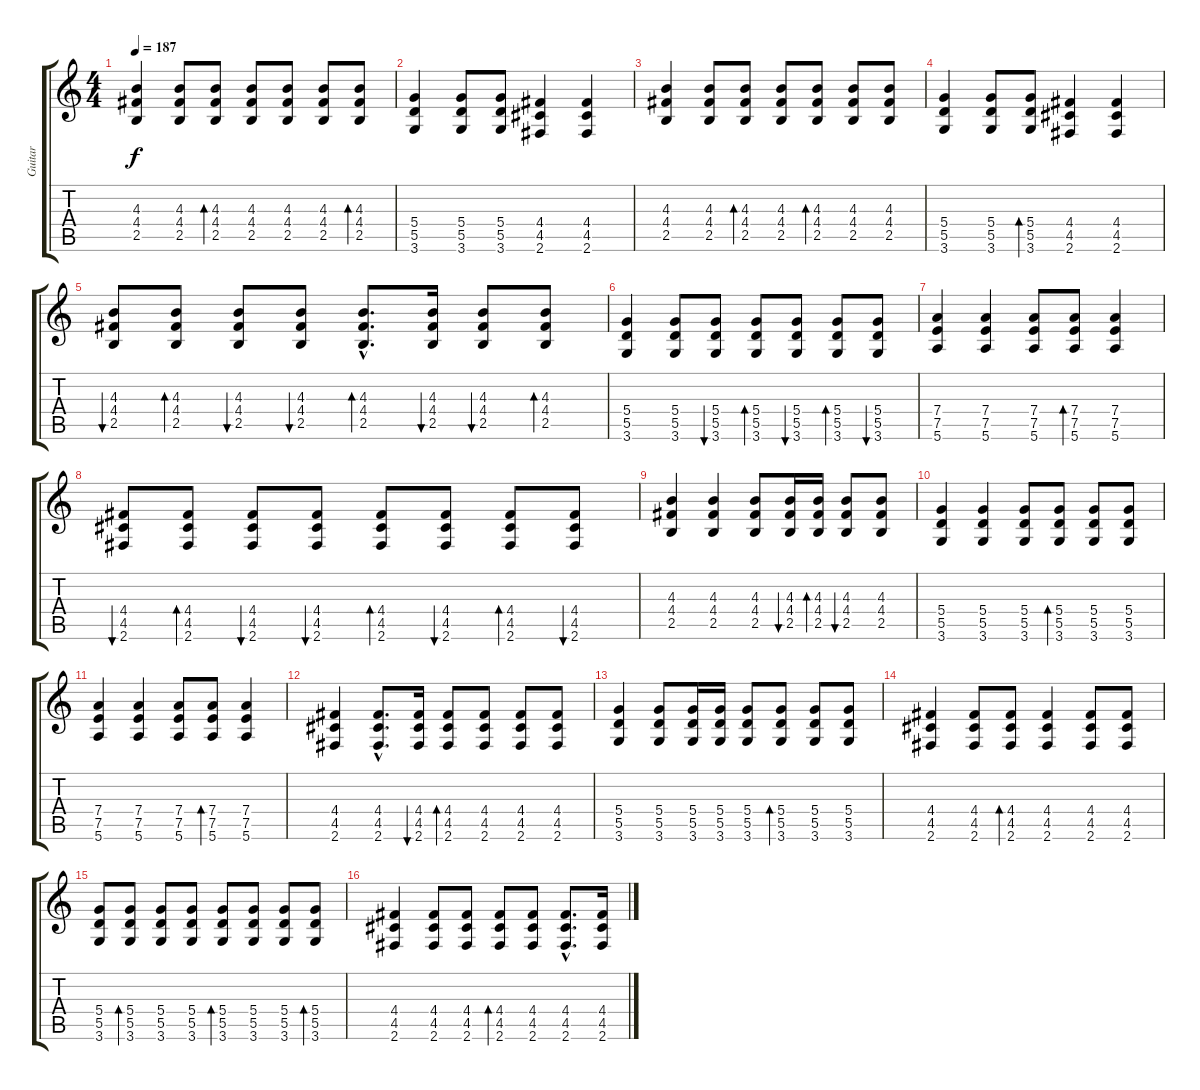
\track ("Guitar" "Guitar") {instrument distortionguitar}
\staff {score tabs}
\tuning (E4 B3 G3 D3 A2 E2) {hide}
\ts (4 4)
\tempo 187
\clef g2
\ks c
(4.3 4.4 2.5).4{dy f} (4.3 4.4 2.5).8 (4.3 4.4 2.5).8{bd 240} (4.3 4.4 2.5).8 (4.3 4.4 2.5).8 (4.3 4.4 2.5).8 (4.3 4.4 2.5).8{bd 240} |
(5.4 5.5 3.6).4 (5.4 5.5 3.6).8 (5.4 5.5 3.6).8 (4.4 4.5 2.6).4 (4.4 4.5 2.6).4 |
(4.3 4.4 2.5).4 (4.3 4.4 2.5).8 (4.3 4.4 2.5).8{bd 240} (4.3 4.4 2.5).8 (4.3 4.4 2.5).8{bd 240} (4.3 4.4 2.5).8 (4.3 4.4 2.5).8 |
(5.4 5.5 3.6).4 (5.4 5.5 3.6).8 (5.4 5.5 3.6).8{bd 240} (4.4 4.5 2.6).4 (4.4 4.5 2.6).4 |
(4.3 4.4 2.5).8{bu 240} (4.3 4.4 2.5).8{bd 240} (4.3 4.4 2.5).8{bu 240} (4.3 4.4 2.5).8{bu 240} (4.3{hac} 4.4{hac} 2.5{hac}).8{d bd 240} (4.3 4.4 2.5).16{bu 240} (4.3 4.4 2.5).8{bu 240} (4.3 4.4 2.5).8{bd 240} |
(5.4 5.5 3.6).4 (5.4 5.5 3.6).8 (5.4 5.5 3.6).8{bu 240} (5.4 5.5 3.6).8{bd 240} (5.4 5.5 3.6).8{bu 240} (5.4 5.5 3.6).8{bd 240} (5.4 5.5 3.6).8{bu 240} |
(7.4 7.5 5.6).4 (7.4 7.5 5.6).4 (7.4 7.5 5.6).8 (7.4 7.5 5.6).8{bd 240} (7.4 7.5 5.6).4 |
(4.4 4.5 2.6).8{bu 240} (4.4 4.5 2.6).8{bd 240} (4.4 4.5 2.6).8{bu 240} (4.4 4.5 2.6).8{bu 240} (4.4 4.5 2.6).8{bd 240} (4.4 4.5 2.6).8{bu 240} (4.4 4.5 2.6).8{bd 240} (4.4 4.5 2.6).8{bu 240} |
(4.3 4.4 2.5).4 (4.3 4.4 2.5).4 (4.3 4.4 2.5).8 (4.3 4.4 2.5).16{bu 120} (4.3 4.4 2.5).16{bd 120} (4.3 4.4 2.5).8{bu 240} (4.3 4.4 2.5).8 |
(5.4 5.5 3.6).4 (5.4 5.5 3.6).4 (5.4 5.5 3.6).8 (5.4 5.5 3.6).8{bd 240} (5.4 5.5 3.6).8 (5.4 5.5 3.6).8 |
(7.4 7.5 5.6).4 (7.4 7.5 5.6).4 (7.4 7.5 5.6).8 (7.4 7.5 5.6).8{bd 480} (7.4 7.5 5.6).4 |
(4.4 4.5 2.6).4 (4.4{hac} 4.5{hac} 2.6{hac}).8{d} (4.4 4.5 2.6).16{bu 120} (4.4 4.5 2.6).8{bd 240} (4.4 4.5 2.6).8 (4.4 4.5 2.6).8 (4.4 4.5 2.6).8 |
(5.4 5.5 3.6).4 (5.4 5.5 3.6).8 (5.4 5.5 3.6).16 (5.4 5.5 3.6).16 (5.4 5.5 3.6).8 (5.4 5.5 3.6).8{bd 240} (5.4 5.5 3.6).8 (5.4 5.5 3.6).8 |
(4.4 4.5 2.6).4 (4.4 4.5 2.6).8 (4.4 4.5 2.6).8{bd 240} (4.4 4.5 2.6).4 (4.4 4.5 2.6).8 (4.4 4.5 2.6).8 |
(5.4 5.5 3.6).8 (5.4 5.5 3.6).8{bd 240} (5.4 5.5 3.6).8 (5.4 5.5 3.6).8 (5.4 5.5 3.6).8{bd 240} (5.4 5.5 3.6).8 (5.4 5.5 3.6).8 (5.4 5.5 3.6).8{bd 240} |
(4.4 4.5 2.6).4 (4.4 4.5 2.6).8 (4.4 4.5 2.6).8 (4.4 4.5 2.6).8{bd 240} (4.4 4.5 2.6).8 (4.4{hac} 4.5{hac} 2.6{hac}).8{d} (4.4 4.5 2.6).16
